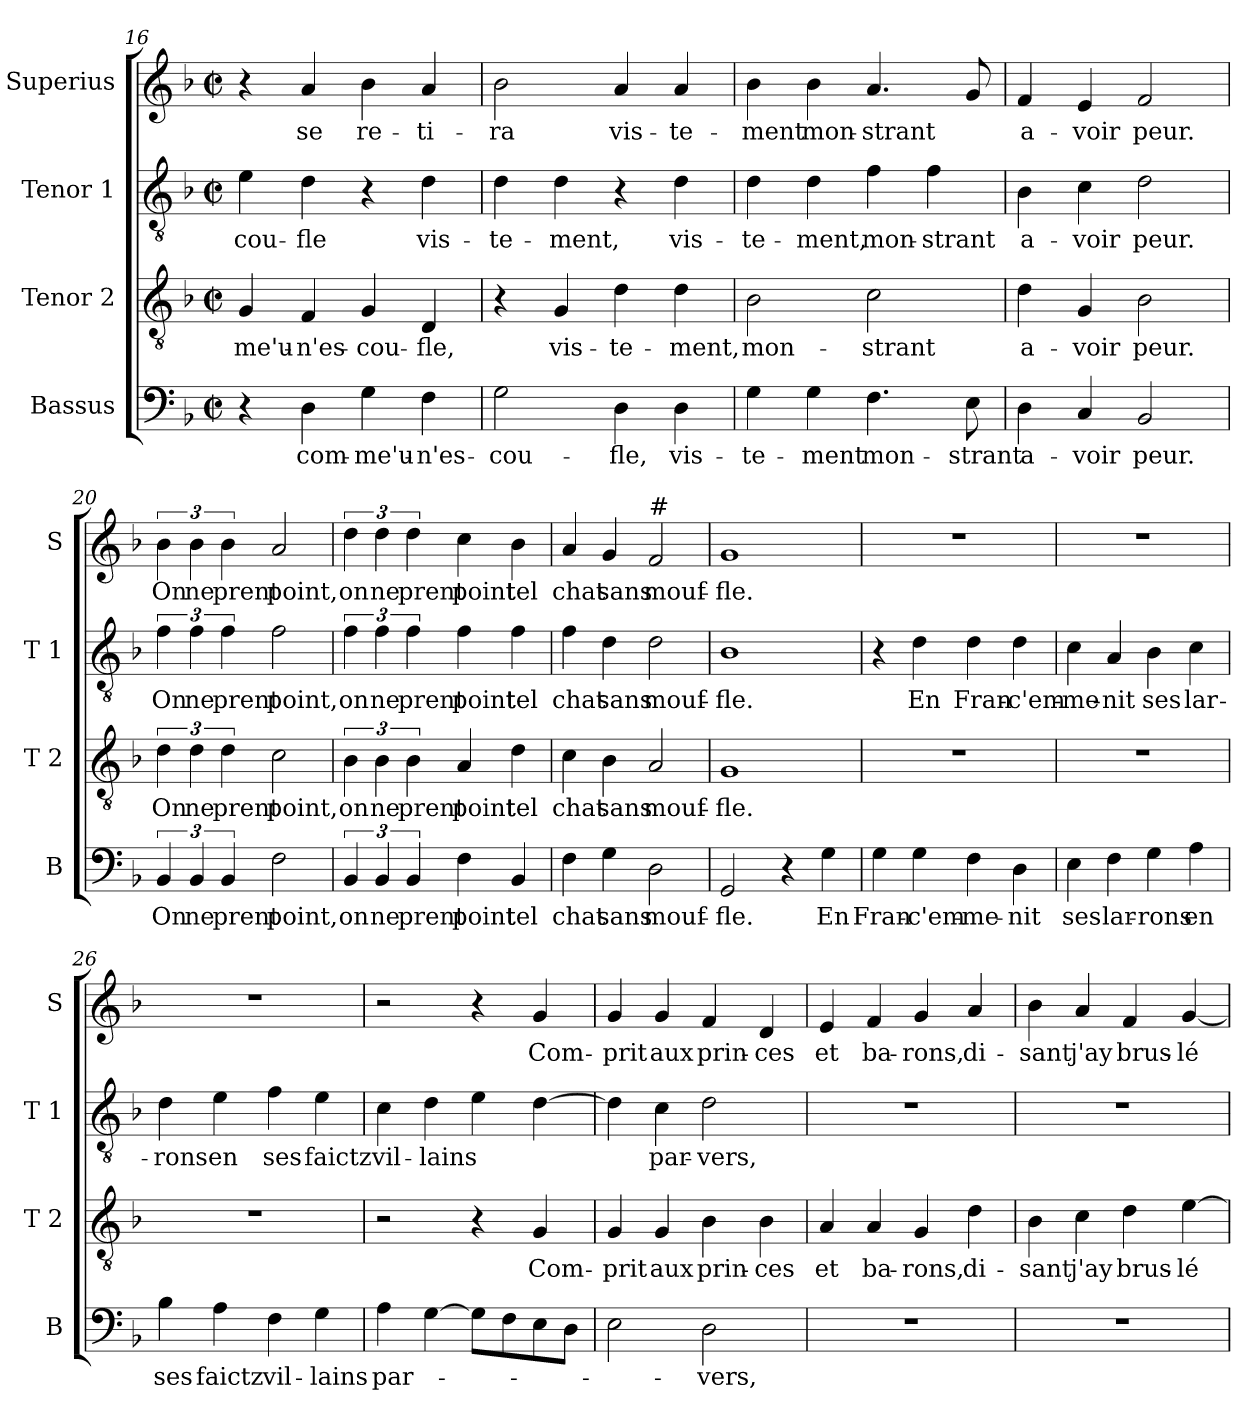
**kern	**text	**kern	**text	**kern	**text	**kern	**text
*part4	*part4	*part3	*part3	*part2	*part2	*part1	*part1
*staff4	*staff4	*staff3	*staff3	*staff2	*staff2	*staff1	*staff1
*I"Bassus	*	*I"Tenor 2	*	*I"Tenor 1	*	*I"Superius	*
*I'B	*	*I'T 2	*	*I'T 1	*	*I'S	*
!!LO:PB:g=z
*clefF4	*	*clefGv2	*	*clefGv2	*	*clefG2	*
*k[b-]	*	*k[b-]	*	*k[b-]	*	*k[b-]	*
*F:	*	*F:	*	*F:	*	*F:	*
*M2/2	*	*M2/2	*	*M2/2	*	*M2/2	*
*met(c|)	*	*met(c|)	*	*met(c|)	*	*met(c|)	*
=16	=16	=16	=16	=16	=16	=16	=16
4r	.	4G/	-me'u-	4e\	-cou-	4r	.
4D\	com-	4F/	-n'es-	4d\	-fle	4a/	se
4G\	-me'u-	4G/	-cou-	4r	.	4b-\	re-
4F\	-n'es-	4D/	-fle,	4d\	vis-	4a/	-ti-
=17	=17	=17	=17	=17	=17	=17	=17
2G\	-cou-	4r	.	4d\	-te-	2b-\	-ra
.	.	4G/	vis-	4d\	-ment,	.	.
4D\	-fle,	4d\	-te-	4r	.	4a/	vis-
4D\	vis-	4d\	-ment,	4d\	vis-	4a/	-te-
=18	=18	=18	=18	=18	=18	=18	=18
4G\	-te-	2B-\	mon-	4d\	-te-	4b-\	-ment
4G\	-ment	.	.	4d\	-ment,	4b-\	mon-
4.F\	mon-	2c\	-strant	4f\	mon-	4.a/	-strant
.	.	.	.	4f\	-strant	.	.
8E\	-strant	.	.	.	.	8g/	.
=19	=19	=19	=19	=19	=19	=19	=19
4D\	a-	4d\	a-	4B-\	a-	4f/	a-
4C/	-voir	4G/	-voir	4c\	-voir	4e/	-voir
2BB-/	peur.	2B-\	peur.	2d\	peur.	2f/	peur.
=20	=20	=20	=20	=20	=20	=20	=20
6BB-/	On	6d\	On	6f\	On	6b-\	On
6BB-/	ne	6d\	ne	6f\	ne	6b-\	ne
6BB-/	prent	6d\	prent	6f\	prent	6b-\	prent
2F\	point,	2c\	point,	2f\	point,	2a/	point,
!!LO:LB:g=z
=21	=21	=21	=21	=21	=21	=21	=21
6BB-/	on	6B-\	on	6f\	on	6dd\	on
6BB-/	ne	6B-\	ne	6f\	ne	6dd\	ne
6BB-/	prent	6B-\	prent	6f\	prent	6dd\	prent
4F\	point	4A/	point	4f\	point	4cc\	point
4BB-/	tel	4d\	tel	4f\	tel	4b-\	tel
=22	=22	=22	=22	=22	=22	=22	=22
4F\	chat	4c\	chat	4f\	chat	4a/	chat
4G\	sans	4B-\	sans	4d\	sans	4g/	sans
!	!	!	!	!	!	!LO:TX:a:t=#	!
2D\	mouf-	2A/	mouf-	2d\	mouf-	2f/	mouf-
=23	=23	=23	=23	=23	=23	=23	=23
2GG/	-fle.	1G	-fle.	1B-	-fle.	1g	-fle.
4r	.	.	.	.	.	.	.
4G\	En	.	.	.	.	.	.
=24	=24	=24	=24	=24	=24	=24	=24
4G\	Fran-	1r	.	4r	.	1r	.
4G\	-c'em-	.	.	4d\	En	.	.
4F\	-me-	.	.	4d\	Fran-	.	.
4D\	-nit	.	.	4d\	-c'em-	.	.
=25	=25	=25	=25	=25	=25	=25	=25
4E\	ses	1r	.	4c\	-me-	1r	.
4F\	lar-	.	.	4A/	-nit	.	.
4G\	-rons	.	.	4B-\	ses	.	.
4A\	en	.	.	4c\	lar-	.	.
=26	=26	=26	=26	=26	=26	=26	=26
4B-\	ses	1r	.	4d\	-rons	1r	.
4A\	faictz	.	.	4e\	en	.	.
4F\	vil-	.	.	4f\	ses	.	.
4G\	-lains	.	.	4e\	faictz	.	.
!!LO:LB:g=z
=27	=27	=27	=27	=27	=27	=27	=27
4A\	par-	2r	.	4c\	vil-	2r	.
[4G\	.	.	.	4d\	-lains	.	.
8G\L]	.	4r	.	4e\	.	4r	.
8F\	.	.	.	.	.	.	.
8E\	.	4G/	Com-	[4d\	.	4g/	Com-
8D\J	.	.	.	.	.	.	.
=28	=28	=28	=28	=28	=28	=28	=28
2E\	.	4G/	-prit	4d\]	.	4g/	-prit
.	.	4G/	aux	4c\	par-	4g/	aux
2D\	-vers,	4B-\	prin-	2d\	-vers,	4f/	prin-
.	.	4B-\	-ces	.	.	4d/	-ces
=29	=29	=29	=29	=29	=29	=29	=29
1r	.	4A/	et	1r	.	4e/	et
.	.	4A/	ba-	.	.	4f/	ba-
.	.	4G/	-rons,	.	.	4g/	-rons,
.	.	4d\	di-	.	.	4a/	di-
=30	=30	=30	=30	=30	=30	=30	=30
1r	.	4B-\	-sant	1r	.	4b-\	-sant
.	.	4c\	j'ay	.	.	4a/	j'ay
.	.	4d\	brus-	.	.	4f/	brus-
.	.	[4e\	-lé	.	.	[4g/	-lé
=	=	=	=	=	=	=	=
*-	*-	*-	*-	*-	*-	*-	*-
